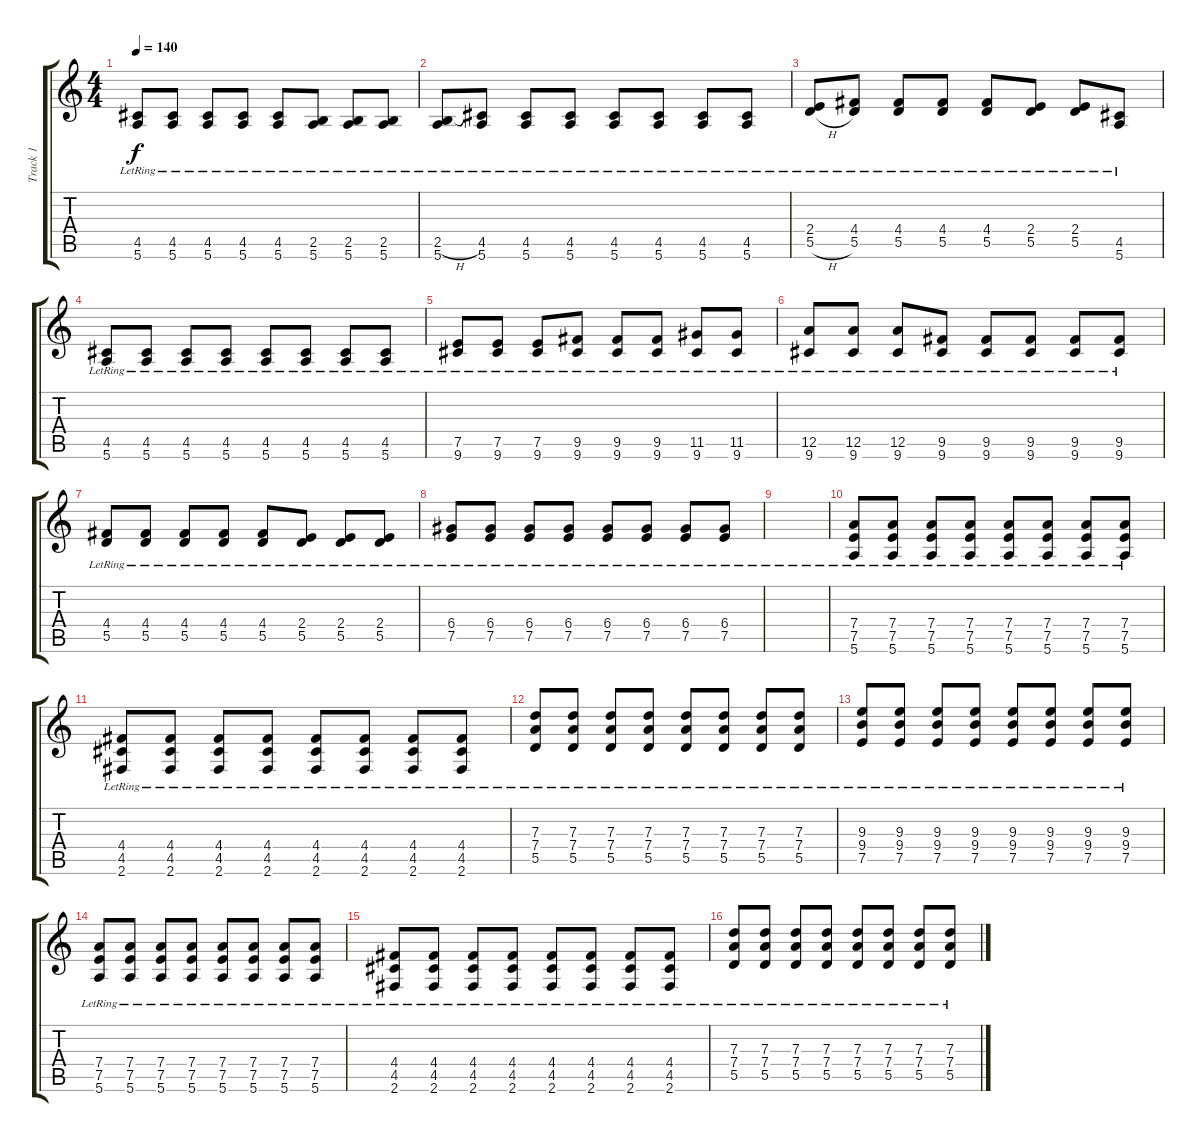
\track ("Track 1" "Track 1") {instrument acousticguitarnylon}
\staff {score tabs}
\tuning (E4 B3 G3 D3 A2 E2) {hide}
\ts (4 4)
\tempo 140
\clef g2
\ks c
(4.5{lr} 5.6{lr}).8{dy f} (4.5{lr} 5.6{lr}).8 (4.5{lr} 5.6{lr}).8 (4.5{lr} 5.6{lr}).8 (4.5{lr} 5.6{lr}).8 (2.5{lr} 5.6{lr}).8 (2.5{lr} 5.6{lr}).8 (2.5{lr} 5.6{lr}).8 |
(2.5{h lr} 5.6{lr}).8 (4.5{lr} 5.6{lr}).8 (4.5{lr} 5.6{lr}).8 (4.5{lr} 5.6{lr}).8 (4.5{lr} 5.6{lr}).8 (4.5{lr} 5.6{lr}).8 (4.5{lr} 5.6{lr}).8 (4.5{lr} 5.6{lr}).8 |
(2.4{lr} 5.5{h lr}).8 (4.4{lr} 5.5{lr}).8 (4.4{lr} 5.5{lr}).8 (4.4{lr} 5.5{lr}).8 (4.4{lr} 5.5{lr}).8 (2.4{lr} 5.5{lr}).8 (2.4{lr} 5.5{lr}).8 (4.5{lr} 5.6{lr}).8 |
(4.5{lr} 5.6{lr}).8 (4.5{lr} 5.6{lr}).8 (4.5{lr} 5.6{lr}).8 (4.5{lr} 5.6{lr}).8 (4.5{lr} 5.6{lr}).8 (4.5{lr} 5.6{lr}).8 (4.5{lr} 5.6{lr}).8 (4.5{lr} 5.6{lr}).8 |
(7.5{lr} 9.6{lr}).8 (7.5{lr} 9.6{lr}).8 (7.5{lr} 9.6{lr}).8 (9.5{lr} 9.6{lr}).8 (9.5{lr} 9.6{lr}).8 (9.5{lr} 9.6{lr}).8 (11.5{lr} 9.6{lr}).8 (11.5{lr} 9.6{lr}).8 |
(12.5{lr} 9.6{lr}).8 (12.5{lr} 9.6{lr}).8 (12.5{lr} 9.6{lr}).8 (9.5{lr} 9.6{lr}).8 (9.5{lr} 9.6{lr}).8 (9.5{lr} 9.6{lr}).8 (9.5{lr} 9.6{lr}).8 (9.5{lr} 9.6{lr}).8 |
(4.4{lr} 5.5{lr}).8 (4.4{lr} 5.5{lr}).8 (4.4{lr} 5.5{lr}).8 (4.4{lr} 5.5{lr}).8 (4.4{lr} 5.5{lr}).8 (2.4{lr} 5.5{lr}).8 (2.4{lr} 5.5{lr}).8 (2.4{lr} 5.5{lr}).8 |
(6.4{lr} 7.5{lr}).8 (6.4{lr} 7.5{lr}).8 (6.4{lr} 7.5{lr}).8 (6.4{lr} 7.5{lr}).8 (6.4{lr} 7.5{lr}).8 (6.4{lr} 7.5{lr}).8 (6.4{lr} 7.5{lr}).8 (6.4{lr} 7.5{lr}).8 |
|
(7.4{lr} 7.5{lr} 5.6{lr}).8 (7.4{lr} 7.5{lr} 5.6{lr}).8 (7.4{lr} 7.5{lr} 5.6{lr}).8 (7.4{lr} 7.5{lr} 5.6{lr}).8 (7.4{lr} 7.5{lr} 5.6{lr}).8 (7.4{lr} 7.5{lr} 5.6{lr}).8 (7.4{lr} 7.5{lr} 5.6{lr}).8 (7.4{lr} 7.5{lr} 5.6{lr}).8 |
(4.4{lr} 4.5{lr} 2.6{lr}).8 (4.4{lr} 4.5{lr} 2.6{lr}).8 (4.4{lr} 4.5{lr} 2.6{lr}).8 (4.4{lr} 4.5{lr} 2.6{lr}).8 (4.4{lr} 4.5{lr} 2.6{lr}).8 (4.4{lr} 4.5{lr} 2.6{lr}).8 (4.4{lr} 4.5{lr} 2.6{lr}).8 (4.4{lr} 4.5{lr} 2.6{lr}).8 |
(7.3{lr} 7.4{lr} 5.5{lr}).8 (7.3{lr} 7.4{lr} 5.5{lr}).8 (7.3{lr} 7.4{lr} 5.5{lr}).8 (7.3{lr} 7.4{lr} 5.5{lr}).8 (7.3{lr} 7.4{lr} 5.5{lr}).8 (7.3{lr} 7.4{lr} 5.5{lr}).8 (7.3{lr} 7.4{lr} 5.5{lr}).8 (7.3{lr} 7.4{lr} 5.5{lr}).8 |
(9.3{lr} 9.4{lr} 7.5{lr}).8 (9.3{lr} 9.4{lr} 7.5{lr}).8 (9.3{lr} 9.4{lr} 7.5{lr}).8 (9.3{lr} 9.4{lr} 7.5{lr}).8 (9.3{lr} 9.4{lr} 7.5{lr}).8 (9.3{lr} 9.4{lr} 7.5{lr}).8 (9.3{lr} 9.4{lr} 7.5{lr}).8 (9.3{lr} 9.4{lr} 7.5{lr}).8 |
(7.4{lr} 7.5{lr} 5.6{lr}).8 (7.4{lr} 7.5{lr} 5.6{lr}).8 (7.4{lr} 7.5{lr} 5.6{lr}).8 (7.4{lr} 7.5{lr} 5.6{lr}).8 (7.4{lr} 7.5{lr} 5.6{lr}).8 (7.4{lr} 7.5{lr} 5.6{lr}).8 (7.4{lr} 7.5{lr} 5.6{lr}).8 (7.4{lr} 7.5{lr} 5.6{lr}).8 |
(4.4{lr} 4.5{lr} 2.6{lr}).8 (4.4{lr} 4.5{lr} 2.6{lr}).8 (4.4{lr} 4.5{lr} 2.6{lr}).8 (4.4{lr} 4.5{lr} 2.6{lr}).8 (4.4{lr} 4.5{lr} 2.6{lr}).8 (4.4{lr} 4.5{lr} 2.6{lr}).8 (4.4{lr} 4.5{lr} 2.6{lr}).8 (4.4{lr} 4.5{lr} 2.6{lr}).8 |
(7.3{lr} 7.4{lr} 5.5{lr}).8 (7.3{lr} 7.4{lr} 5.5{lr}).8 (7.3{lr} 7.4{lr} 5.5{lr}).8 (7.3{lr} 7.4{lr} 5.5{lr}).8 (7.3{lr} 7.4{lr} 5.5{lr}).8 (7.3{lr} 7.4{lr} 5.5{lr}).8 (7.3{lr} 7.4{lr} 5.5{lr}).8 (7.3{lr} 7.4{lr} 5.5{lr}).8
